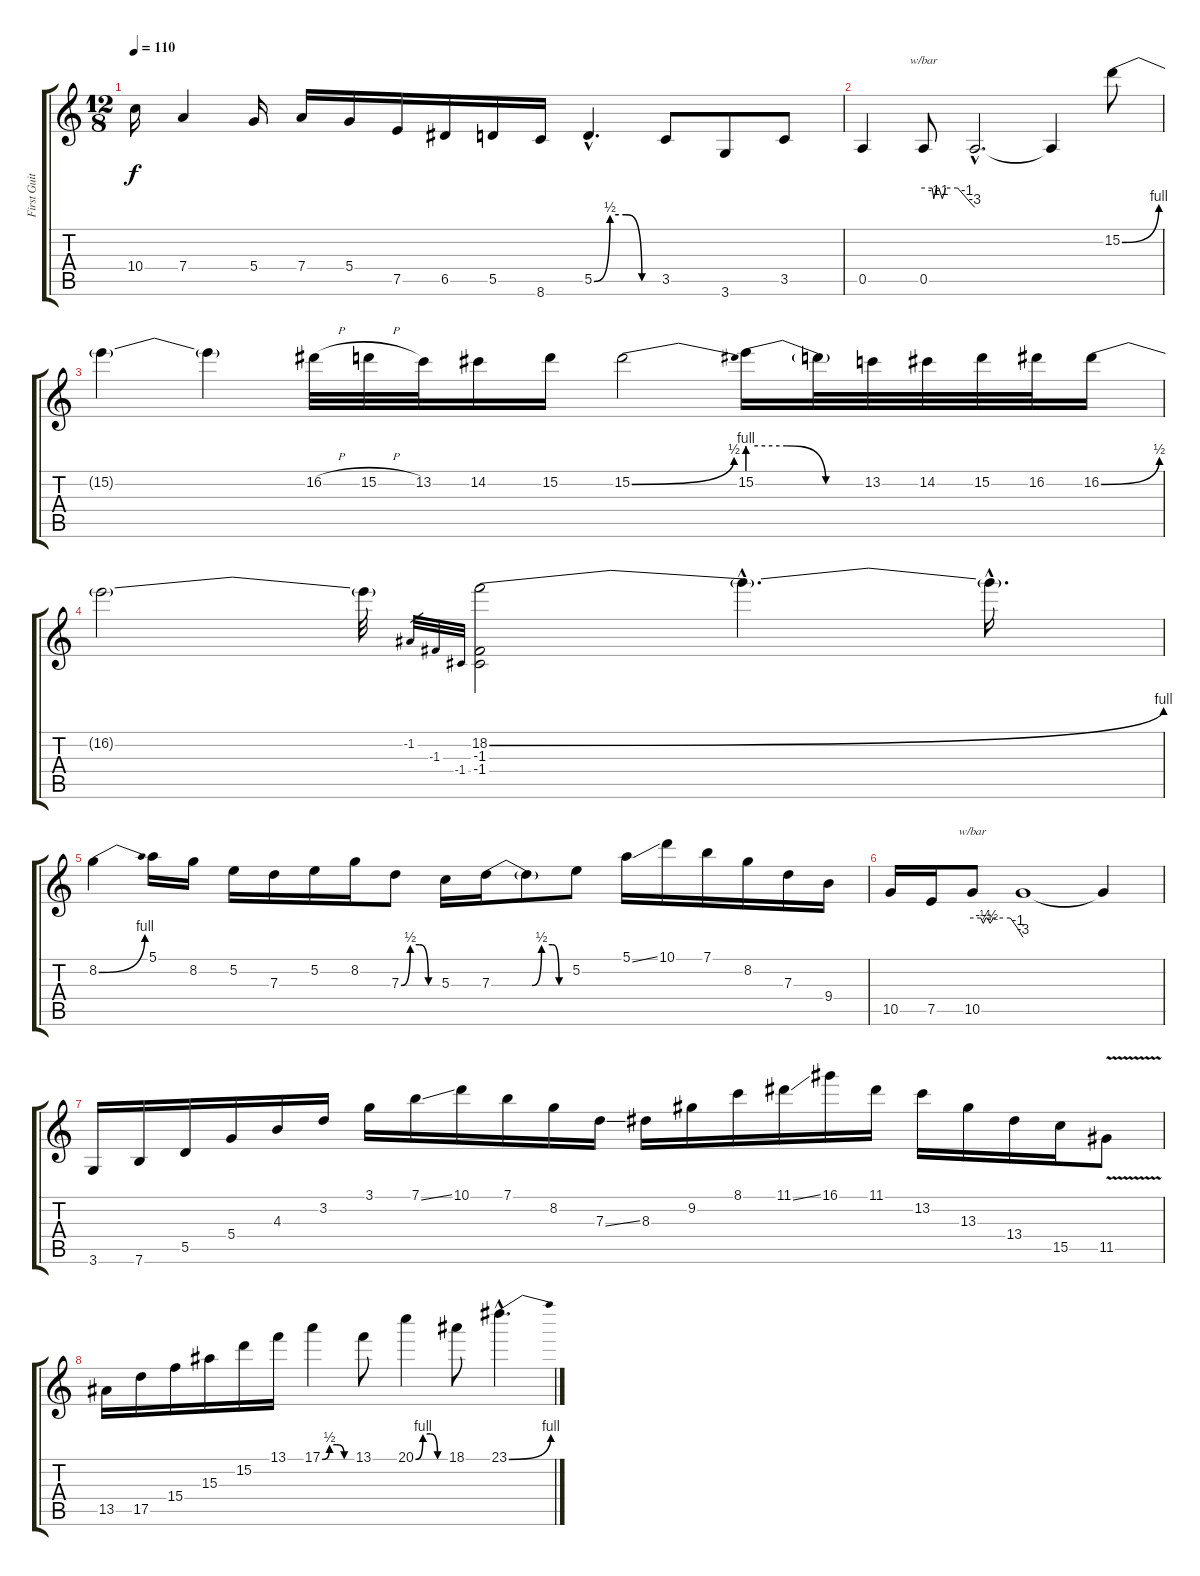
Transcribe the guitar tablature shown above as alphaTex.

\track ("First Guitar" "First Guit") {instrument overdrivenguitar}
\staff {score tabs}
\tuning (E4 B3 G3 D3 A2 E2) {hide}
\ts (12 8)
\tempo 110
\clef g2
\ks c
10.4{t}.16{dy f} 7.4.4 5.4.16 7.4.16 5.4.16 7.5.16 6.5.16 5.5.16 8.6.16 5.5{be (custom 0 0 15 2 30 2 45 0 60 0) hac}.4{d} 3.5.8 3.6.8 3.5.8 |
0.5.4 0.5.8{tbe (custom default 0 0 10 0 12 -4 15 0 18 0 22 -4 26 0 40 0 51 -4 60 -12)} 0.5{hac t}.2{d} 0.5{t}.4 15.2{be (bend 0 0 60 4)}.8 |
15.2{t}.4 15.2{t}.4 16.2{h}.32 15.2{h}.32 13.2.32 14.2.16 15.2.16 15.2{be (bend 0 0 60 2)}.2 15.2{be (custom 0 4 20 4 40 0 60 0)}.16 15.2{t}.32 13.2.32 14.2.32 15.2.32 16.2.32 16.2{be (bend 0 0 60 2)}.16 |
16.2{t}.2 16.2{t}.32 -1.2.32{gr} -1.3.32{gr} -1.4.32{gr} (18.2{be (bend 0 0 60 4)} -1.3 -1.4).2 18.2{hac t}.4{d} 18.2{hac t}.16{d} |
8.2{be (bend 0 0 60 4)}.4 5.1.16 8.2.16 5.2.16 7.3.16 5.2.16 8.2.16 7.3{be (custom 0 0 15 2 30 2 45 0 60 0)}.8 5.3.16 7.3{be (custom 0 0 30 0 37 2 45 2 50 0 60 0)}.16 7.3{t}.8 5.2.8 5.1{ss}.16 10.1.16 7.1.16 8.2.16 7.3.16 9.4.16 |
10.5.16 7.5.16 10.5.8{tbe (custom default 0 0 10 0 13 -2 16 0 18 0 21 -2 25 0 45 0 54 -4 60 -12)} 10.5{t}.1 10.5{t}.4 |
3.6.16 7.6.16 5.5.16 5.4.16 4.3.16 3.2.16 3.1.16 7.1{ss}.16 10.1.16 7.1.16 8.2.16 7.3{ss}.16 8.3.16 9.2.16 8.1.16 11.1{ss}.16 16.1.16 11.1.16 13.2.16 13.3.16 13.4.16 15.5.16 11.5{v}.8 |
13.5.16 17.5.16 15.4.16 15.3.16 15.2.16 13.1.16 17.1{be (custom 0 0 15 2 30 2 45 0 60 0)}.4 13.1.8 20.1{be (custom 0 0 15 4 30 4 45 0 60 0)}.4 18.1.8 23.1{be (bend 0 0 60 4) hac}.4{d}
